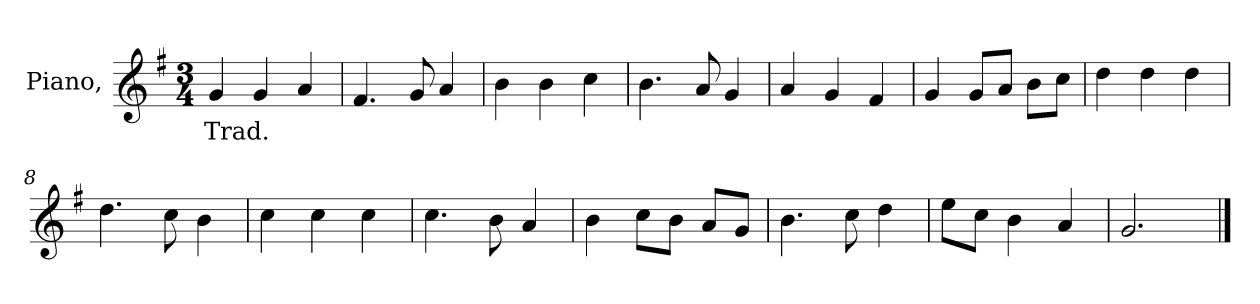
**kern	**text
*part1	*part1
*staff1	*staff1
*I"Piano,	*
*I'Pno.	*
*clefG2	*
*k[f#]	*
*M3/4	*
*MM80	*
=1	=1
!	!LO:LY:b
4g/	Trad.
4g/	.
4a/	.
=2	=2
4.f#/	.
8g/	.
4a/	.
=3	=3
4b\	.
4b\	.
4cc\	.
=4	=4
4.b\	.
8a/	.
4g/	.
=5	=5
4a/	.
4g/	.
4f#/	.
=6	=6
4g/	.
8g/L	.
8a/J	.
8b\L	.
8cc\J	.
=7	=7
4dd\	.
4dd\	.
4dd\	.
=8	=8
4.dd\	.
8cc\	.
4b\	.
=9	=9
4cc\	.
4cc\	.
4cc\	.
!!LO:LB:g=z
=10	=10
4.cc\	.
8b\	.
4a/	.
=11	=11
4b\	.
8cc\L	.
8b\J	.
8a/L	.
8g/J	.
=12	=12
4.b\	.
8cc\	.
4dd\	.
=13	=13
8ee\L	.
8cc\J	.
4b\	.
4a/	.
=14	=14
2.g/	.
==	==
*-	*-
